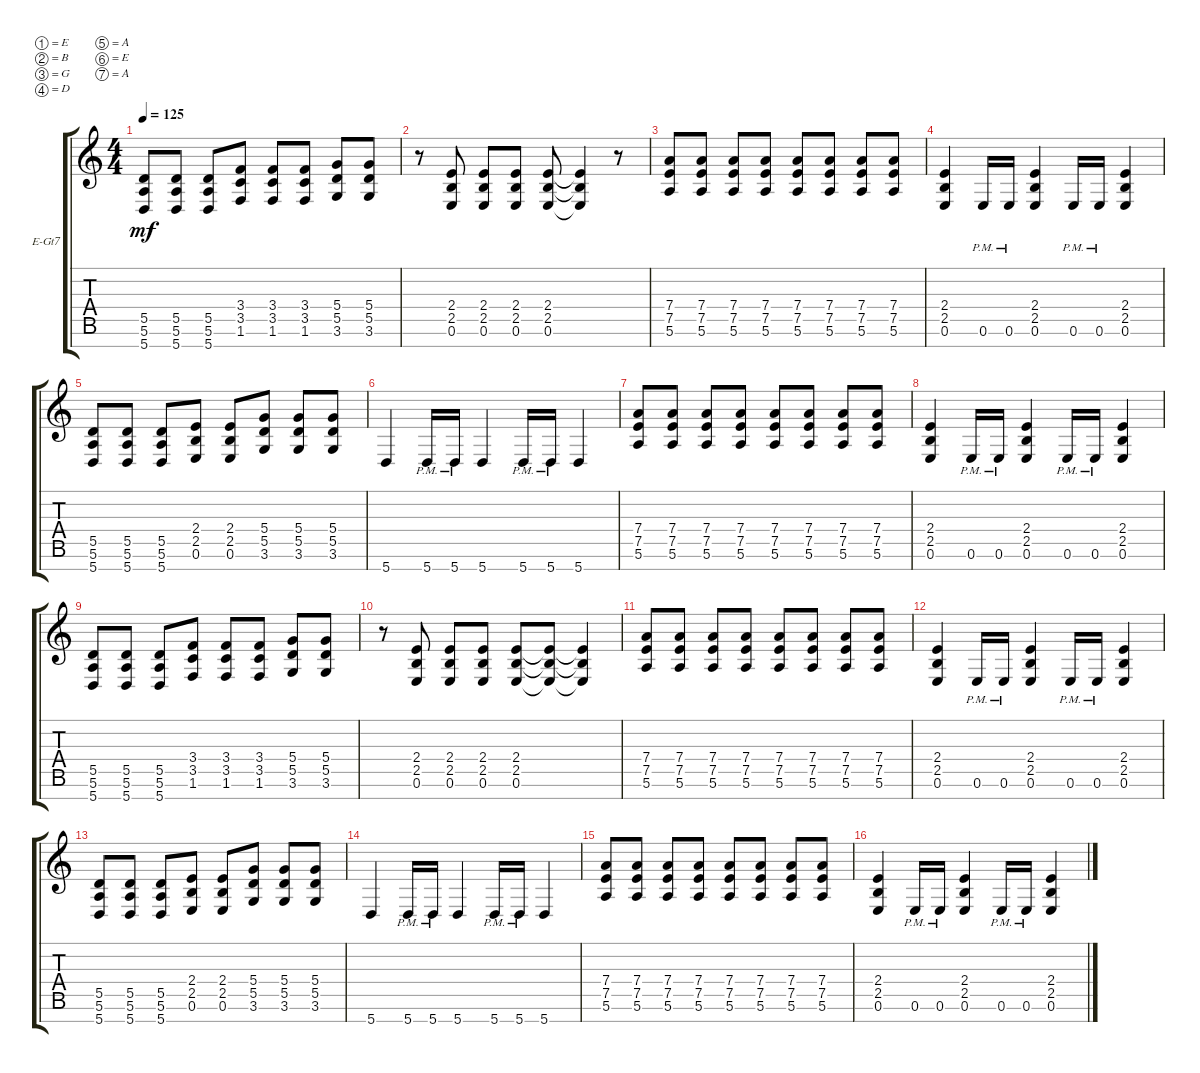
\defaultSystemsLayout 4
\bracketExtendMode groupsimilarinstruments
\firstSystemTrackNameOrientation horizontal
\otherSystemsTrackNameOrientation horizontal
\track ("Rhytm" "E-Gt7") {instrument distortionguitar}
\staff {score tabs}
\tuning (E4 B3 G3 D3 A2 E2 A1)
\ts (4 4)
\tempo 125
\clef g2
\ks c
(5.7 5.6 5.5).8{dy mf} (5.7 5.5 5.6).8 (5.7 5.6 5.5).8 (1.6 3.5 3.4).8 (1.6 3.4 3.5).8 (1.6 3.5 3.4).8 (3.6 5.4 5.5).8 (3.6 5.4 5.5).8 |
r.8 (0.6 2.5 2.4).8 (0.6 2.4 2.5).8 (0.6 2.4 2.5).8 (0.6 2.4 2.5).8 (2.4{t} 2.5{t} 0.6{t}).4 r.8 |
(5.6 7.5 7.4).8 (5.6 7.5 7.4).8 (5.6 7.4 7.5).8 (5.6 7.5 7.4).8 (5.6 7.4 7.5).8 (5.6 7.5 7.4).8 (5.6 7.4 7.5).8 (5.6 7.5 7.4).8 |
(0.6 2.5 2.4).4 0.6{pm}.16 0.6{pm}.16 (0.6 2.5 2.4).4 0.6{pm}.16 0.6{pm}.16 (0.6 2.5 2.4).4 |
(5.7 5.6 5.5).8 (5.7 5.5 5.6).8 (5.7 5.6 5.5).8 (0.6 2.5 2.4).8 (0.6 2.4 2.5).8 (3.6 5.5 5.4).8 (3.6 5.4 5.5).8 (3.6 5.4 5.5).8 |
5.7.4 5.7{pm}.16 5.7{pm}.16 5.7.4 5.7{pm}.16 5.7{pm}.16 5.7.4 |
(5.6 7.5 7.4).8 (5.6 7.5 7.4).8 (5.6 7.4 7.5).8 (5.6 7.5 7.4).8 (5.6 7.4 7.5).8 (5.6 7.5 7.4).8 (5.6 7.4 7.5).8 (5.6 7.5 7.4).8 |
(0.6 2.5 2.4).4 0.6{pm}.16 0.6{pm}.16 (0.6 2.5 2.4).4 0.6{pm}.16 0.6{pm}.16 (0.6 2.5 2.4).4 |
(5.7 5.6 5.5).8 (5.7 5.5 5.6).8 (5.7 5.6 5.5).8 (1.6 3.5 3.4).8 (1.6 3.4 3.5).8 (1.6 3.5 3.4).8 (3.6 5.4 5.5).8 (3.6 5.4 5.5).8 |
r.8 (0.6 2.5 2.4).8 (0.6 2.4 2.5).8 (0.6 2.4 2.5).8 (0.6 2.4 2.5).8 (2.4{t} 2.5{t} 0.6{t}).8 (2.4{t} 2.5{t} 0.6{t}).4 |
(5.6 7.5 7.4).8 (5.6 7.5 7.4).8 (5.6 7.4 7.5).8 (5.6 7.5 7.4).8 (5.6 7.4 7.5).8 (5.6 7.5 7.4).8 (5.6 7.4 7.5).8 (5.6 7.5 7.4).8 |
(0.6 2.5 2.4).4 0.6{pm}.16 0.6{pm}.16 (0.6 2.5 2.4).4 0.6{pm}.16 0.6{pm}.16 (0.6 2.5 2.4).4 |
(5.7 5.6 5.5).8 (5.7 5.5 5.6).8 (5.7 5.6 5.5).8 (0.6 2.5 2.4).8 (0.6 2.4 2.5).8 (3.6 5.5 5.4).8 (3.6 5.4 5.5).8 (3.6 5.4 5.5).8 |
5.7.4 5.7{pm}.16 5.7{pm}.16 5.7.4 5.7{pm}.16 5.7{pm}.16 5.7.4 |
(5.6 7.5 7.4).8 (5.6 7.5 7.4).8 (5.6 7.4 7.5).8 (5.6 7.5 7.4).8 (5.6 7.4 7.5).8 (5.6 7.5 7.4).8 (5.6 7.4 7.5).8 (5.6 7.5 7.4).8 |
(0.6 2.5 2.4).4 0.6{pm}.16 0.6{pm}.16 (0.6 2.5 2.4).4 0.6{pm}.16 0.6{pm}.16 (0.6 2.5 2.4).4
